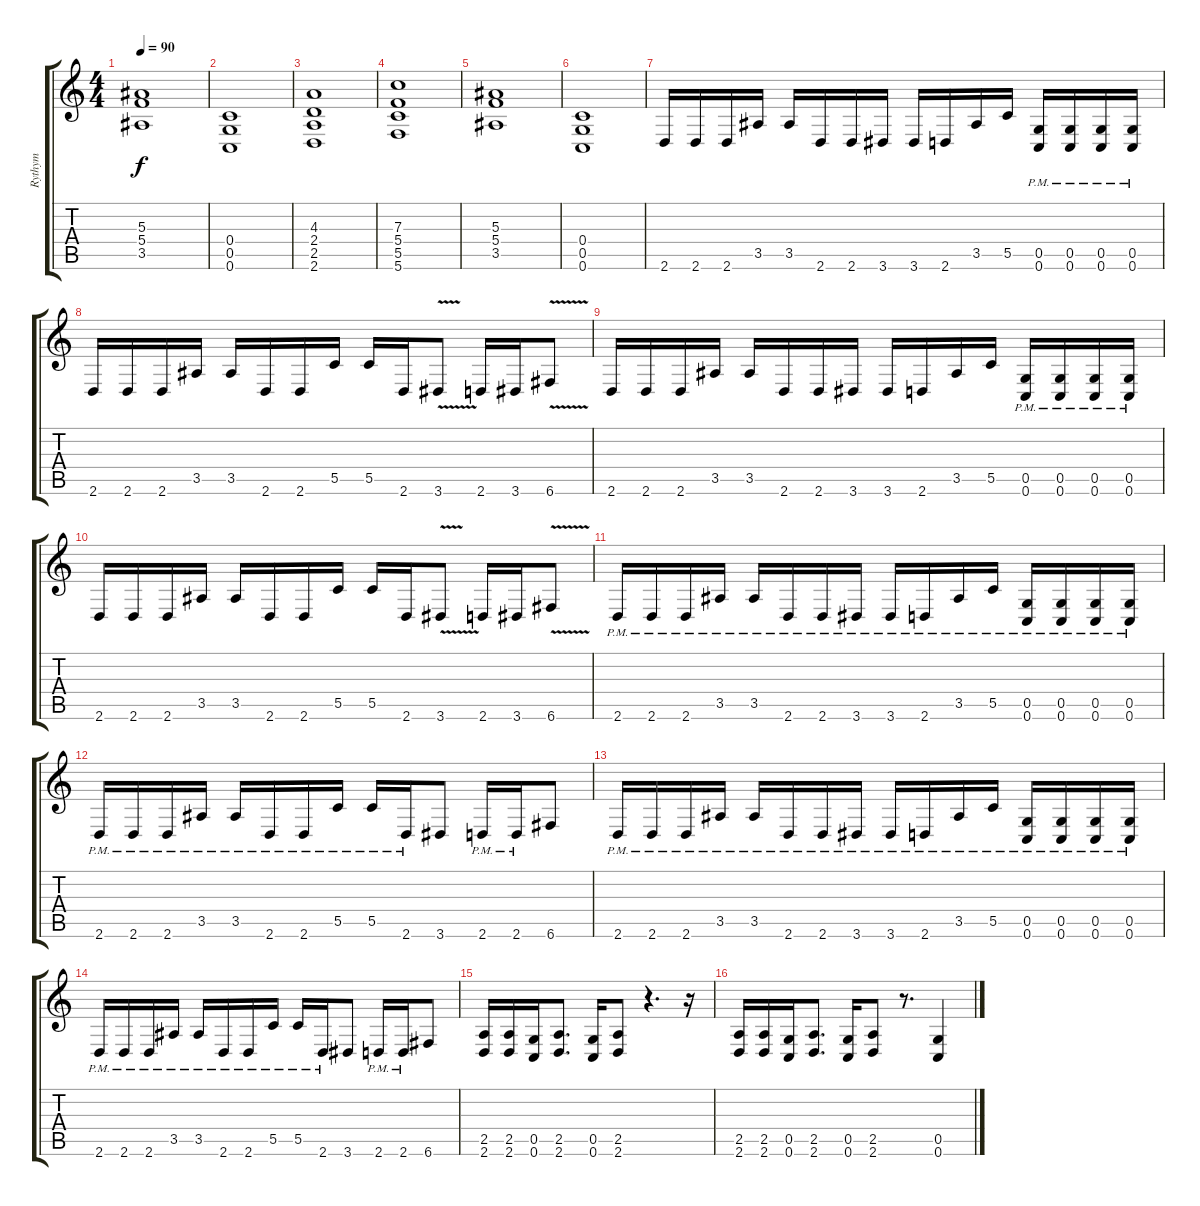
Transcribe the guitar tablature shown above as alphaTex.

\track ("Rythym" "Rythym") {instrument distortionguitar}
\staff {score tabs}
\tuning (D4 A3 F3 C3 G2 C2) {hide}
\ts (4 4)
\tempo 90
\clef g2
\ks c
(5.3 5.4 3.5).1{dy f} |
(0.4 0.5 0.6).1 |
(4.3 2.4 2.5 2.6).1 |
(7.3 5.4 5.5 5.6).1 |
(5.3 5.4 3.5).1 |
(0.4 0.5 0.6).1 |
2.6.16 2.6.16 2.6.16 3.5.16 3.5.16 2.6.16 2.6.16 3.6.16 3.6.16 2.6.16 3.5.16 5.5.16 (0.5{pm} 0.6{pm}).16 (0.5{pm} 0.6{pm}).16 (0.5{pm} 0.6{pm}).16 (0.5{pm} 0.6{pm}).16 |
2.6.16 2.6.16 2.6.16 3.5.16 3.5.16 2.6.16 2.6.16 5.5.16 5.5.16 2.6.16 3.6{v}.8 2.6.16 3.6.16 6.6{v}.8 |
2.6.16 2.6.16 2.6.16 3.5.16 3.5.16 2.6.16 2.6.16 3.6.16 3.6.16 2.6.16 3.5.16 5.5.16 (0.5{pm} 0.6{pm}).16 (0.5{pm} 0.6{pm}).16 (0.5{pm} 0.6{pm}).16 (0.5{pm} 0.6{pm}).16 |
2.6.16 2.6.16 2.6.16 3.5.16 3.5.16 2.6.16 2.6.16 5.5.16 5.5.16 2.6.16 3.6{v}.8 2.6.16 3.6.16 6.6{v}.8 |
2.6{pm}.16 2.6{pm}.16 2.6{pm}.16 3.5{pm}.16 3.5{pm}.16 2.6{pm}.16 2.6{pm}.16 3.6{pm}.16 3.6{pm}.16 2.6{pm}.16 3.5{pm}.16 5.5{pm}.16 (0.5{pm} 0.6{pm}).16 (0.5{pm} 0.6{pm}).16 (0.5{pm} 0.6{pm}).16 (0.5{pm} 0.6{pm}).16 |
2.6{pm}.16 2.6{pm}.16 2.6{pm}.16 3.5{pm}.16 3.5{pm}.16 2.6{pm}.16 2.6{pm}.16 5.5{pm}.16 5.5{pm}.16 2.6{pm}.16 3.6.8 2.6{pm}.16 2.6{pm}.16 6.6.8 |
2.6{pm}.16 2.6{pm}.16 2.6{pm}.16 3.5{pm}.16 3.5{pm}.16 2.6{pm}.16 2.6{pm}.16 3.6{pm}.16 3.6{pm}.16 2.6{pm}.16 3.5{pm}.16 5.5{pm}.16 (0.5{pm} 0.6{pm}).16 (0.5{pm} 0.6{pm}).16 (0.5{pm} 0.6{pm}).16 (0.5{pm} 0.6{pm}).16 |
2.6{pm}.16 2.6{pm}.16 2.6{pm}.16 3.5{pm}.16 3.5{pm}.16 2.6{pm}.16 2.6{pm}.16 5.5{pm}.16 5.5{pm}.16 2.6{pm}.16 3.6.8 2.6{pm}.16 2.6{pm}.16 6.6.8 |
(2.5 2.6).16 (2.5 2.6).16 (0.5 0.6).16 (2.5 2.6).8{d} (0.5 0.6).16 (2.5 2.6).8 r.4{d} r.16 |
(2.5 2.6).16 (2.5 2.6).16 (0.5 0.6).16 (2.5 2.6).8{d} (0.5 0.6).16 (2.5 2.6).8 r.8{d} (0.5 0.6).4
